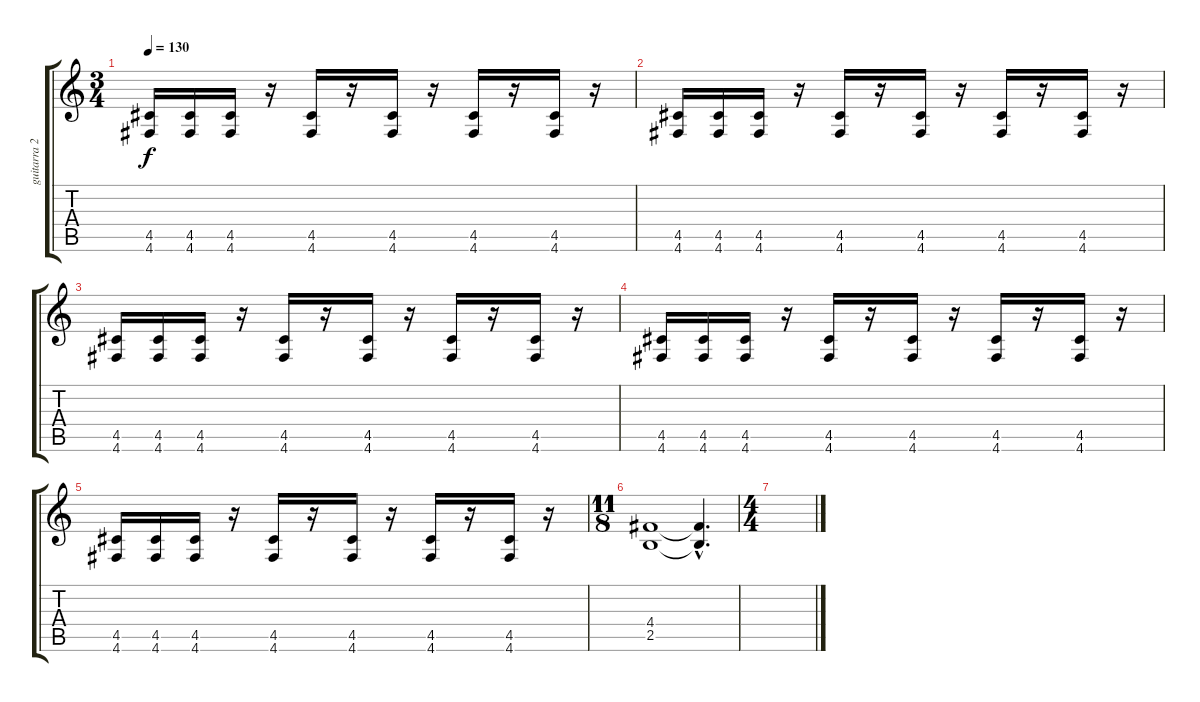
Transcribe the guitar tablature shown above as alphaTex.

\track ("guitarra 2" "guitarra 2") {instrument distortionguitar}
\staff {score tabs}
\tuning (E4 B3 G3 D3 A2 D2) {hide}
\ts (3 4)
\tempo 130
\clef g2
\ks c
(4.5 4.6).16{dy f} (4.5 4.6).16 (4.5 4.6).16 r.16 (4.5 4.6).16 r.16 (4.5 4.6).16 r.16 (4.5 4.6).16 r.16 (4.5 4.6).16 r.16 |
(4.5 4.6).16 (4.5 4.6).16 (4.5 4.6).16 r.16 (4.5 4.6).16 r.16 (4.5 4.6).16 r.16 (4.5 4.6).16 r.16 (4.5 4.6).16 r.16 |
(4.5 4.6).16 (4.5 4.6).16 (4.5 4.6).16 r.16 (4.5 4.6).16 r.16 (4.5 4.6).16 r.16 (4.5 4.6).16 r.16 (4.5 4.6).16 r.16 |
(4.5 4.6).16 (4.5 4.6).16 (4.5 4.6).16 r.16 (4.5 4.6).16 r.16 (4.5 4.6).16 r.16 (4.5 4.6).16 r.16 (4.5 4.6).16 r.16 |
(4.5 4.6).16 (4.5 4.6).16 (4.5 4.6).16 r.16 (4.5 4.6).16 r.16 (4.5 4.6).16 r.16 (4.5 4.6).16 r.16 (4.5 4.6).16 r.16 |
\ts (11 8)
(4.4 2.5).1 (4.4{hac t} 2.5{hac t}).4{d} |
\ts (4 4)
